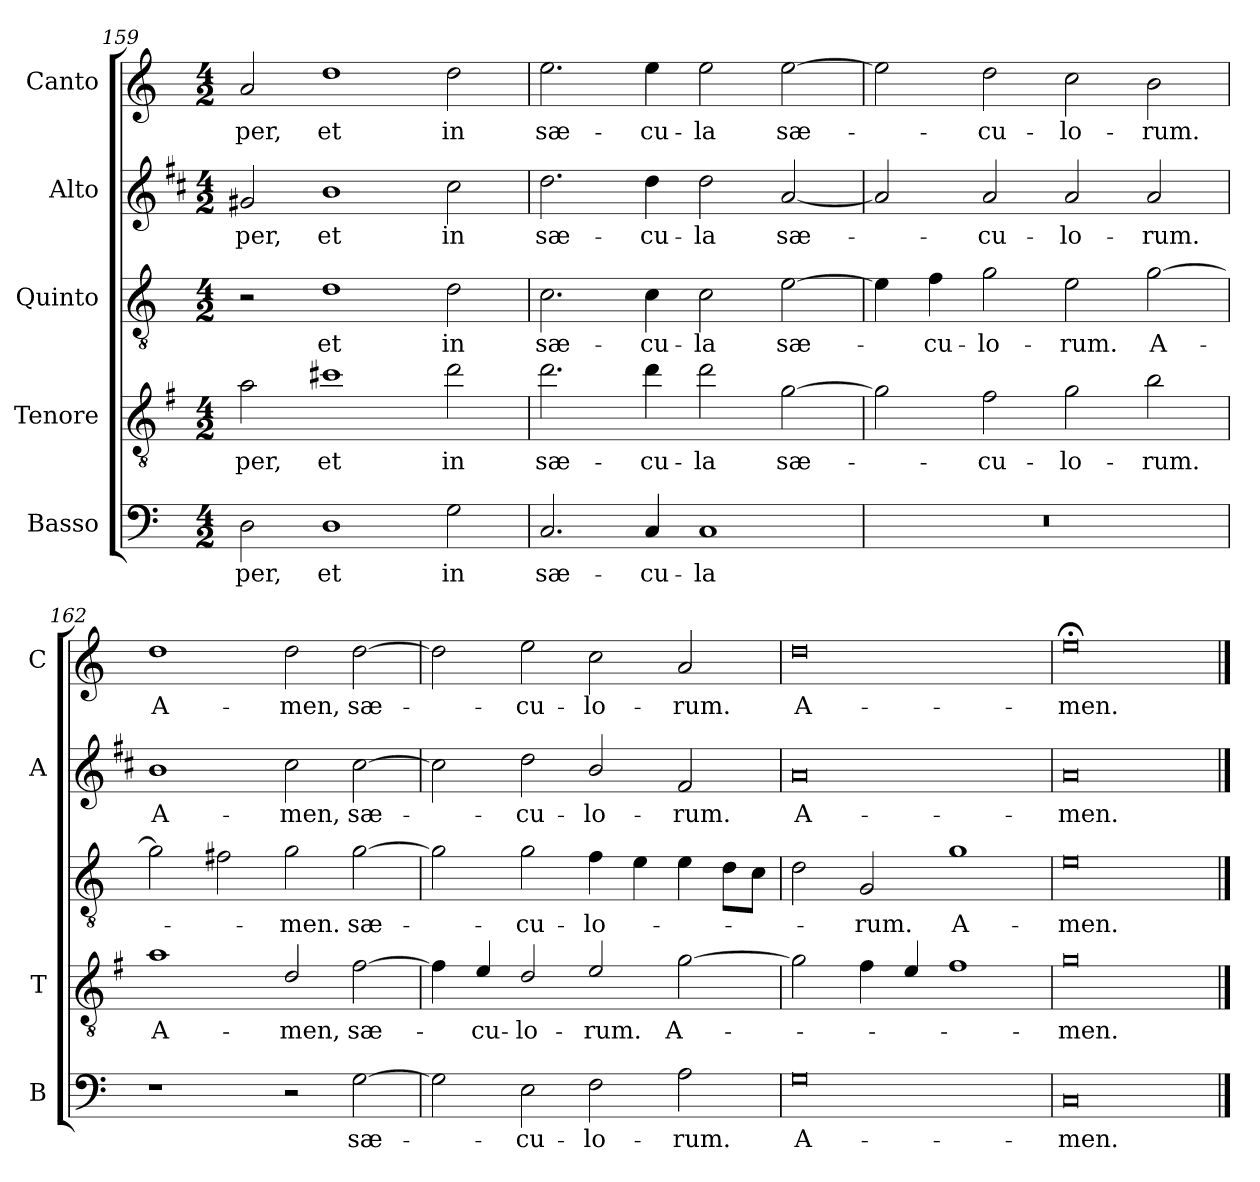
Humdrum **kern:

**kern	**text	**kern	**text	**kern	**text	**kern	**text	**kern	**text
*part5	*part5	*part4	*part4	*part3	*part3	*part2	*part2	*part1	*part1
*staff5	*staff5	*staff4	*staff4	*staff3	*staff3	*staff2	*staff2	*staff1	*staff1
*I"Basso	*	*I"Tenore	*	*I"Quinto	*	*I"Alto	*	*I"Canto	*
*I'B	*	*I'T	*	*	*	*I'A	*	*I'C	*
*clefF4	*	*clefGv2	*	*clefGv2	*	*clefG2	*	*clefG2	*
*	*	*ITrd4c7	*	*	*	*ITrd1c2	*	*	*
*k[]	*	*k[]	*	*k[]	*	*k[]	*	*k[]	*
*C:	*	*C:	*	*C:	*	*C:	*	*C:	*
*M4/2	*	*M4/2	*	*M4/2	*	*M4/2	*	*M4/2	*
=159	=159	=159	=159	=159	=159	=159	=159	=159	=159
!	!LO:LY:b	!	!LO:LY:b	!	!	!	!LO:LY:b	!	!LO:LY:b
2D\	-per,	2d\	-per,	2r	.	2f#X/	-per,	2a/	-per,
!	!LO:LY:b	!	!LO:LY:b	!	!LO:LY:b	!	!LO:LY:b	!	!LO:LY:b
1D	et	1f#X	et	1d	et	1a	et	1dd	et
!	!LO:LY:b	!	!LO:LY:b	!	!LO:LY:b	!	!LO:LY:b	!	!LO:LY:b
2G\	in	2g\	in	2d\	in	2b\	in	2dd\	in
!!LO:LB:g=z
=160	=160	=160	=160	=160	=160	=160	=160	=160	=160
!	!LO:LY:b	!	!LO:LY:b	!	!LO:LY:b	!	!LO:LY:b	!	!LO:LY:b
2.C/	sæ-	2.g\	sæ-	2.c\	sæ-	2.cc\	sæ-	2.ee\	sæ-
!	!LO:LY:b	!	!LO:LY:b	!	!LO:LY:b	!	!LO:LY:b	!	!LO:LY:b
4C/	-cu-	4g\	-cu-	4c\	-cu-	4cc\	-cu-	4ee\	-cu-
!	!LO:LY:b	!	!LO:LY:b	!	!LO:LY:b	!	!LO:LY:b	!	!LO:LY:b
1C	-la	2g\	-la	2c\	-la	2cc\	-la	2ee\	-la
!	!	!	!LO:LY:b	!	!LO:LY:b	!	!LO:LY:b	!	!LO:LY:b
.	.	[2c\	sæ-	[2e\	sæ-	[2g/	sæ-	[2ee\	sæ-
=161	=161	=161	=161	=161	=161	=161	=161	=161	=161
0r	.	2c\]	.	4e\]	.	2g/]	.	2ee\]	.
!	!	!	!	!	!LO:LY:b	!	!	!	!
.	.	.	.	4f\	-cu-	.	.	.	.
!	!	!	!LO:LY:b	!	!LO:LY:b	!	!LO:LY:b	!	!LO:LY:b
.	.	2B\	-cu-	2g\	-lo-	2g/	-cu-	2dd\	-cu-
!	!	!	!LO:LY:b	!	!LO:LY:b	!	!LO:LY:b	!	!LO:LY:b
.	.	2c\	-lo-	2e\	-rum.	2g/	-lo-	2cc\	-lo-
!	!	!	!LO:LY:b	!	!LO:LY:b	!	!LO:LY:b	!	!LO:LY:b
.	.	2e\	-rum.	[2g\	A-	2g/	-rum.	2b\	-rum.
=162	=162	=162	=162	=162	=162	=162	=162	=162	=162
!	!	!	!LO:LY:b	!	!	!	!LO:LY:b	!	!LO:LY:b
1r	.	1d	A-	2g\]	.	1a	A-	1dd	A-
.	.	.	.	2f#X\	.	.	.	.	.
!	!	!	!LO:LY:b	!	!LO:LY:b	!	!LO:LY:b	!	!LO:LY:b
2r	.	2G/	-men,	2g\	men.	2b\	-men,	2dd\	-men,
!	!LO:LY:b	!	!LO:LY:b	!	!LO:LY:b	!	!LO:LY:b	!	!LO:LY:b
[2G\	sæ-	[2B\	sæ-	[2g\	sæ-	[2b\	sæ-	[2dd\	sæ-
=163	=163	=163	=163	=163	=163	=163	=163	=163	=163
2G\]	.	4B\]	.	2g\]	.	2b\]	.	2dd\]	.
!	!	!	!LO:LY:b	!	!	!	!	!	!
.	.	4A/	-cu-	.	.	.	.	.	.
!	!LO:LY:b	!	!LO:LY:b	!	!LO:LY:b	!	!LO:LY:b	!	!LO:LY:b
2E\	-cu-	2G/	-lo-	2g\	-cu-	2cc\	-cu-	2ee\	-cu-
!	!LO:LY:b	!	!LO:LY:b	!	!LO:LY:b	!	!LO:LY:b	!	!LO:LY:b
2F\	-lo-	2A/	-rum.	4f\	-lo-	2a/	-lo-	2cc\	-lo-
.	.	.	.	4e\	.	.	.	.	.
!	!LO:LY:b	!	!LO:LY:b	!	!	!	!LO:LY:b	!	!LO:LY:b
2A\	-rum.	[2c\	A-	4e\	.	2e/	-rum.	2a/	-rum.
.	.	.	.	8d\L	.	.	.	.	.
.	.	.	.	8c\J	.	.	.	.	.
=164	=164	=164	=164	=164	=164	=164	=164	=164	=164
!	!LO:LY:b	!	!	!	!	!	!LO:LY:b	!	!LO:LY:b
0G	A-	2c\]	.	2d\	.	0g	A-	0dd	A-
!	!	!	!	!	!LO:LY:b	!	!	!	!
.	.	4B\	.	2G/	-rum.	.	.	.	.
.	.	4A/	.	.	.	.	.	.	.
!	!	!	!	!	!LO:LY:b	!	!	!	!
.	.	1B	.	1g	A-	.	.	.	.
=165	=165	=165	=165	=165	=165	=165	=165	=165	=165
!	!LO:LY:b	!	!LO:LY:b	!	!LO:LY:b	!	!LO:LY:b	!	!LO:LY:b
0C	-men.	0c	-men.	0e	-men.	0g	-men.	0ee;<	-men.
==	==	==	==	==	==	==	==	==	==
*-	*-	*-	*-	*-	*-	*-	*-	*-	*-
